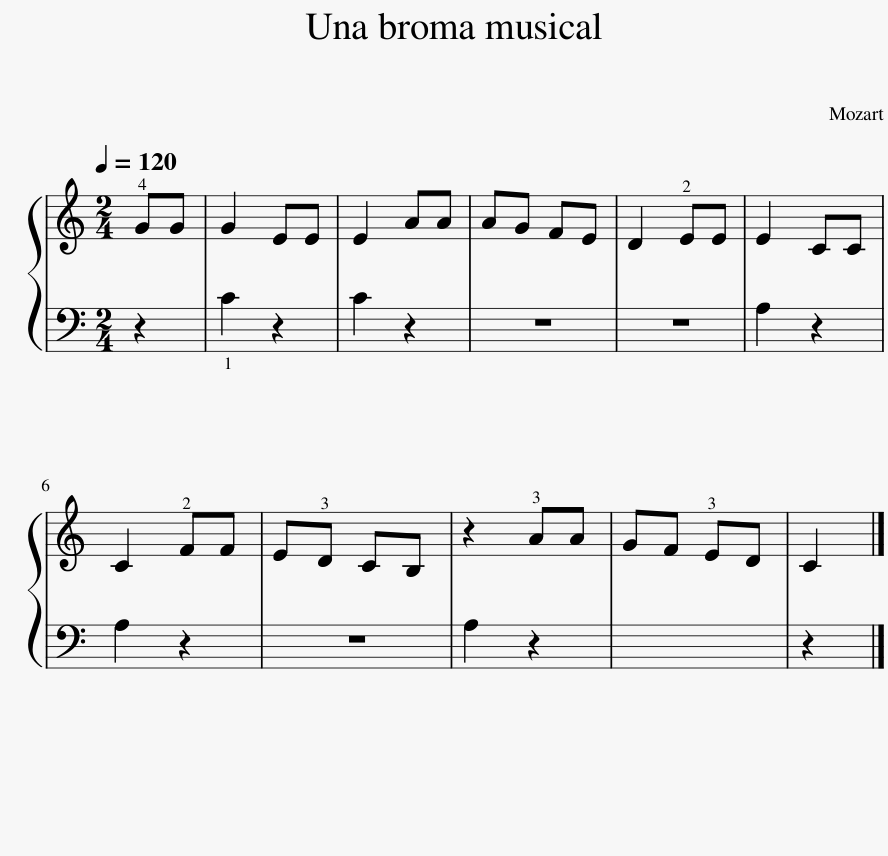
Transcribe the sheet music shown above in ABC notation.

X:1
%%score { 1 | 2 }
L:1/8
Q:1/4=120
M:2/4
I:linebreak $
K:C
V:1 treble
V:2 bass
V:1
 !4!GG | G2 EE | E2 AA | AG FE | D2 !2!EE | %5
 E2 CC |$ C2 !2!FF | E!3!D CB, | z2 !3!AA | GF !3!ED | %10
 C2 |] %11
V:2
 z2 | !1!C2 z2 | C2 z2 | z4 | z4 | %5
 A,2 z2 |$ A,2 z2 | z4 | A,2 z2 | x4 | %10
 z2 |] %11
